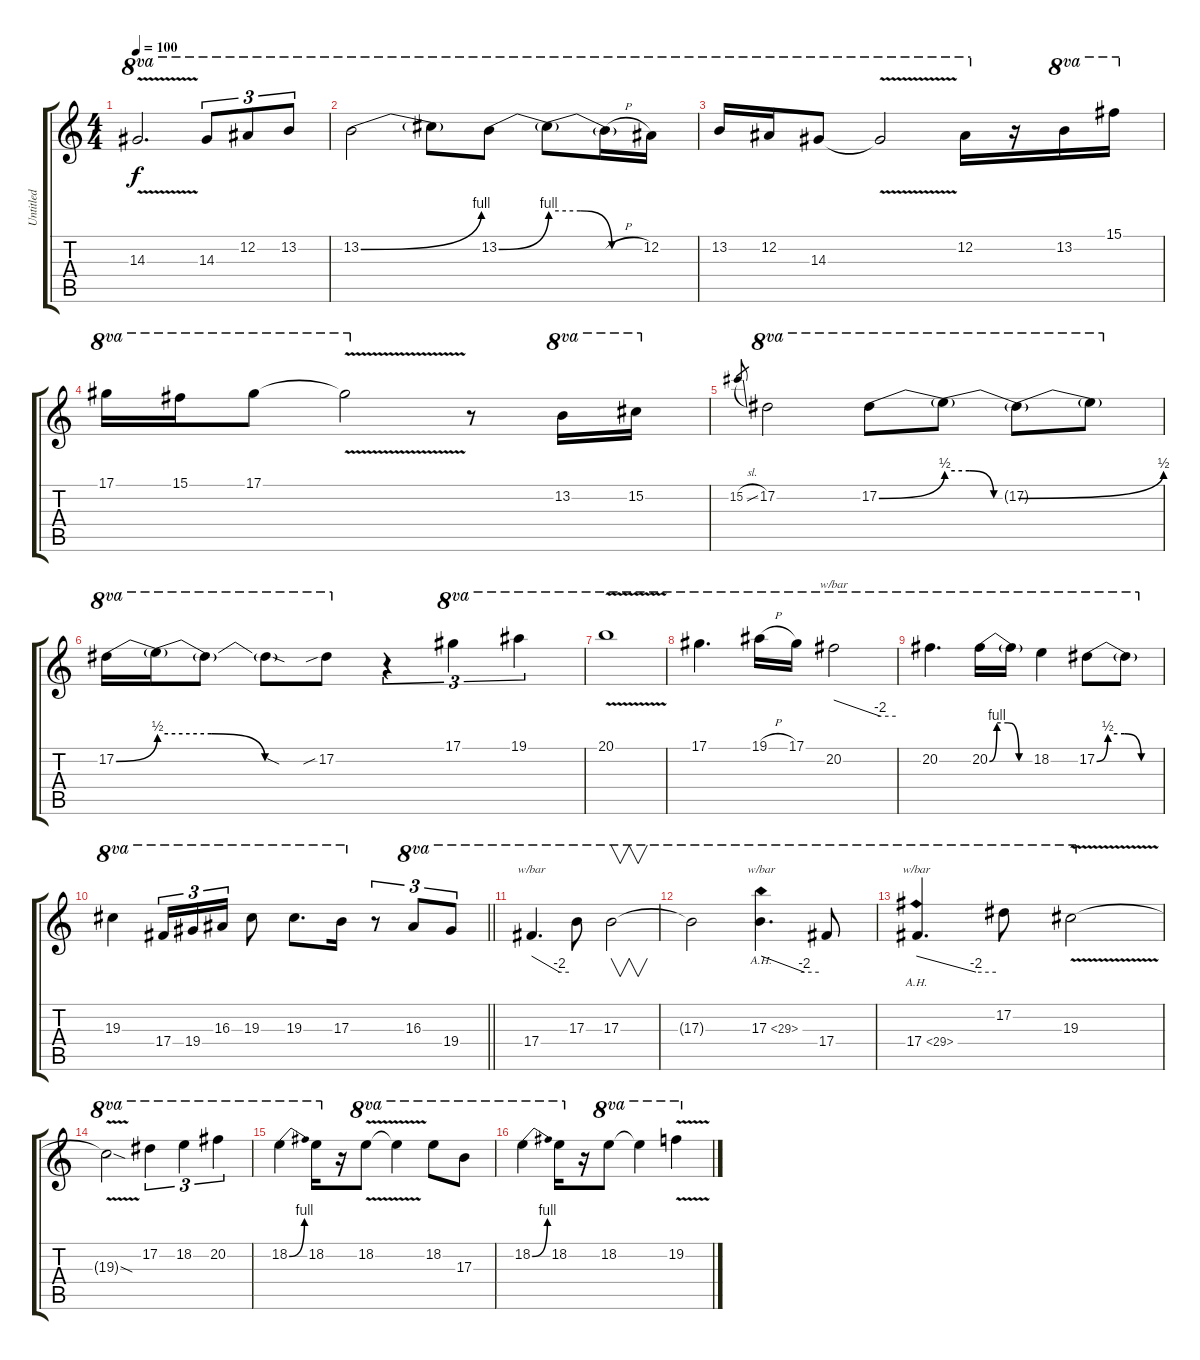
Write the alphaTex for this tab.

\track ("Untitled" "Untitled") {instrument distortionguitar}
\staff {score tabs}
\tuning (Eb4 Bb3 Gb3 Db3 Ab2 Eb2) {hide}
\ts (4 4)
\section ("" " ")
\tempo 100
\clef g2
\ks c
14.3{v}.2{d ot 8va dy f} 14.3.8{tu (3 2) ot 8va} 12.2.8{tu (3 2) ot 8va} 13.2.8{tu (3 2) ot 8va} |
13.2{be (bend 0 0 60 4)}.2{ot 8va} 13.2{t}.8{ot 8va} 13.2{be (bend 0 0 60 4)}.8{ot 8va} 13.2{be (custom 0 4 20 4 40 0 60 0) t}.8{ot 8va} 13.2{h t}.16{ot 8va} 12.2.16{ot 8va} |
13.2.16{ot 8va} 12.2.16{ot 8va} 14.3.8{ot 8va} 14.3{v t}.2{ot 8va} 12.2.16{ot 8va} r.16 13.2.16{ot 8va} 15.1.16{ot 8va} |
17.1.16{ot 8va} 15.1.16{ot 8va} 17.1.8{ot 8va} 17.1{v t}.2{ot 8va} r.8 13.2.16{ot 8va} 15.2.16{ot 8va} |
15.2{sl}.8{gr} 17.2.2{ot 8va} 17.2{be (bend 0 0 60 2)}.8{ot 8va} 17.2{be (custom 0 2 20 2 40 0 60 0) t}.8{ot 8va} 17.2{be (bend 0 0 60 2) t}.8{ot 8va} 17.2{t}.8{ot 8va} |
17.2{be (bend 0 0 60 2)}.16{ot 8va} 17.2{be (custom 0 2 20 2 40 0 60 0) t}.16{ot 8va} 17.2{t}.8{ot 8va} 17.2{sod t}.8{ot 8va} 17.2{sib}.8{ot 8va} r.4{tu (3 2)} 17.1.4{tu (3 2) ot 8va} 19.1.4{tu (3 2) ot 8va} |
20.1{v}.1{ot 8va} |
17.1.4{d ot 8va} 19.1{h}.16{ot 8va} 17.1.16{ot 8va} 20.2.2{tbe (custom default 0 0 45 -8 60 -8) ot 8va} |
20.2.4{d ot 8va} 20.2{be (custom 0 0 10 4 25 4 40 0 60 0)}.16{ot 8va} 20.2{t}.16{ot 8va} 18.2.4{ot 8va} 17.2{be (custom 0 0 10 2 25 2 40 0 60 0)}.8{ot 8va} 17.2{t}.8{ot 8va} |
\barLineRight lightlight
19.3.4{ot 8va} 17.4.16{tu (3 2) ot 8va} 19.4.16{tu (3 2) ot 8va} 16.3.16{tu (3 2) ot 8va} 19.3.8{ot 8va} 19.3.8{d ot 8va} 17.3.16{ot 8va} r.8{tu (3 2)} 16.3.8{tu (3 2) ot 8va} 19.4.8{tu (3 2) ot 8va} |
\section ("" " ")
17.4.4{d tbe (custom default 0 0 45 -8 60 -8) ot 8va} 17.3.8{ot 8va} 17.3.2{v ot 8va} |
17.3{t}.2{ot 8va} 17.3{ah 12}.4{d tbe (custom default 0 0 45 -8 60 -8) ot 8va} 17.4.8{ot 8va} |
17.4{ah 12}.4{d tbe (custom default 0 0 45 -8 60 -8) ot 8va} 17.2.8{ot 8va} 19.3{v}.2{ot 8va} |
19.3{sod t}.2{ot 8va} 17.2.4{tu (3 2) ot 8va} 18.2.4{tu (3 2) ot 8va} 20.2.4{tu (3 2) ot 8va} |
18.2{be (bend 0 0 60 4)}.4{ot 8va} 18.2.16{ot 8va} r.16 18.2{v}.8{ot 8va} 18.2{v t}.4{ot 8va} 18.2.8{ot 8va} 17.3.8{ot 8va} |
18.2{be (bend 0 0 60 4)}.4{ot 8va} 18.2.16{ot 8va} r.16 18.2.8{ot 8va} 18.2{t}.4{ot 8va} 19.2{v}.4{ot 8va}
